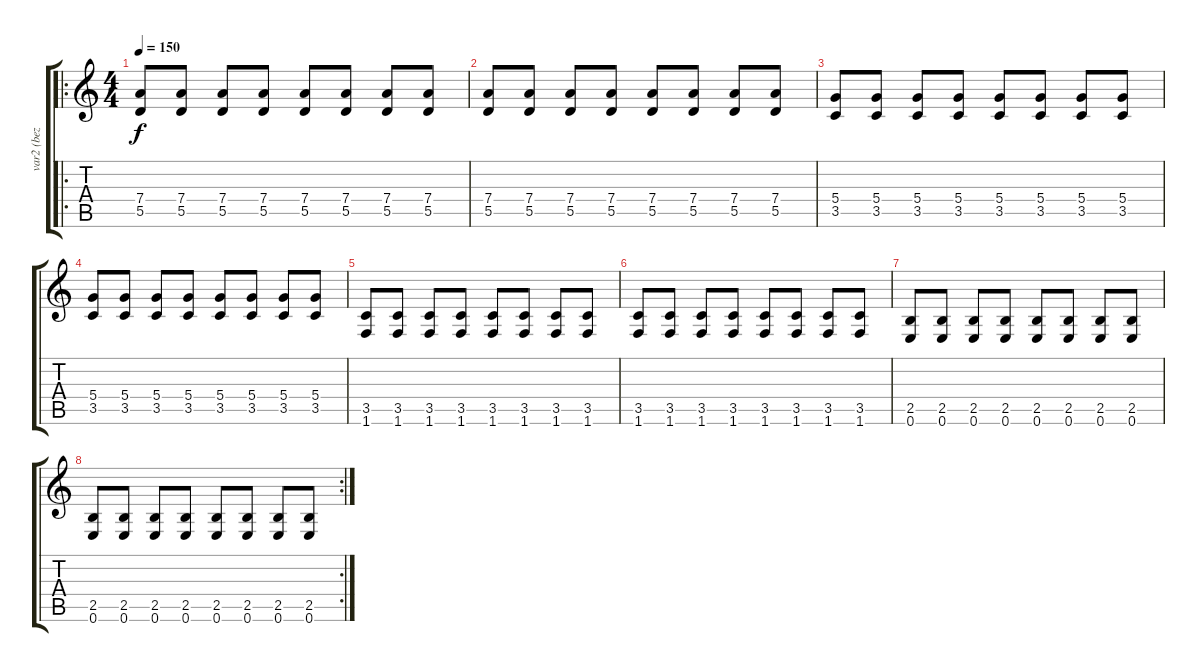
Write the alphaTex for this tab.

\track ("var2 (bez down step tunu)" "var2 (bez ") {solo instrument distortionguitar}
\staff {score tabs}
\tuning (E4 B3 G3 D3 A2 E2) {hide}
\ro
\ts (4 4)
\tempo 150
\clef g2
\ks c
(7.4 5.5).8{dy f} (7.4 5.5).8 (7.4 5.5).8 (7.4 5.5).8 (7.4 5.5).8 (7.4 5.5).8 (7.4 5.5).8 (7.4 5.5).8 |
(7.4 5.5).8 (7.4 5.5).8 (7.4 5.5).8 (7.4 5.5).8 (7.4 5.5).8 (7.4 5.5).8 (7.4 5.5).8 (7.4 5.5).8 |
(5.4 3.5).8 (5.4 3.5).8 (5.4 3.5).8 (5.4 3.5).8 (5.4 3.5).8 (5.4 3.5).8 (5.4 3.5).8 (5.4 3.5).8 |
(5.4 3.5).8 (5.4 3.5).8 (5.4 3.5).8 (5.4 3.5).8 (5.4 3.5).8 (5.4 3.5).8 (5.4 3.5).8 (5.4 3.5).8 |
(3.5 1.6).8 (3.5 1.6).8 (3.5 1.6).8 (3.5 1.6).8 (3.5 1.6).8 (3.5 1.6).8 (3.5 1.6).8 (3.5 1.6).8 |
(3.5 1.6).8 (3.5 1.6).8 (3.5 1.6).8 (3.5 1.6).8 (3.5 1.6).8 (3.5 1.6).8 (3.5 1.6).8 (3.5 1.6).8 |
(2.5 0.6).8 (2.5 0.6).8 (2.5 0.6).8 (2.5 0.6).8 (2.5 0.6).8 (2.5 0.6).8 (2.5 0.6).8 (2.5 0.6).8 |
\rc 2
(2.5 0.6).8 (2.5 0.6).8 (2.5 0.6).8 (2.5 0.6).8 (2.5 0.6).8 (2.5 0.6).8 (2.5 0.6).8 (2.5 0.6).8
